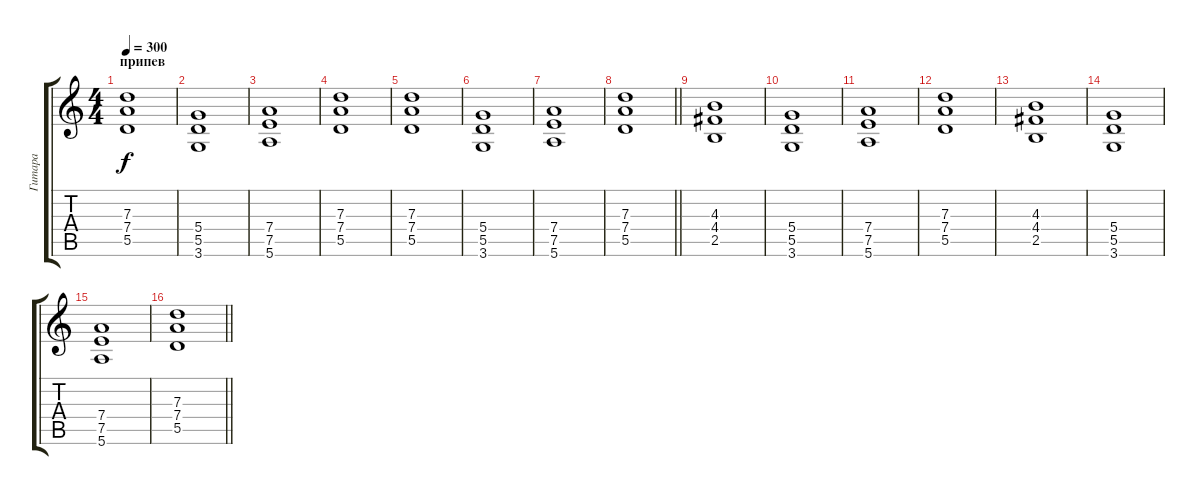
\track ("Гитара" "Гитара") {instrument acousticguitarsteel}
\staff {score tabs}
\tuning (E4 B3 G3 D3 A2 E2) {hide}
\ts (4 4)
\section ("" "припев")
\tempo 300
\clef g2
\ks c
(7.3 7.4 5.5).1{dy f} |
(5.4 5.5 3.6).1 |
(7.4 7.5 5.6).1 |
(7.3 7.4 5.5).1 |
(7.3 7.4 5.5).1 |
(5.4 5.5 3.6).1 |
(7.4 7.5 5.6).1 |
\barLineRight lightlight
(7.3 7.4 5.5).1 |
(4.3 4.4 2.5).1 |
(5.4 5.5 3.6).1 |
(7.4 7.5 5.6).1 |
(7.3 7.4 5.5).1 |
(4.3 4.4 2.5).1 |
(5.4 5.5 3.6).1 |
(7.4 7.5 5.6).1 |
\barLineRight lightlight
(7.3 7.4 5.5).1
